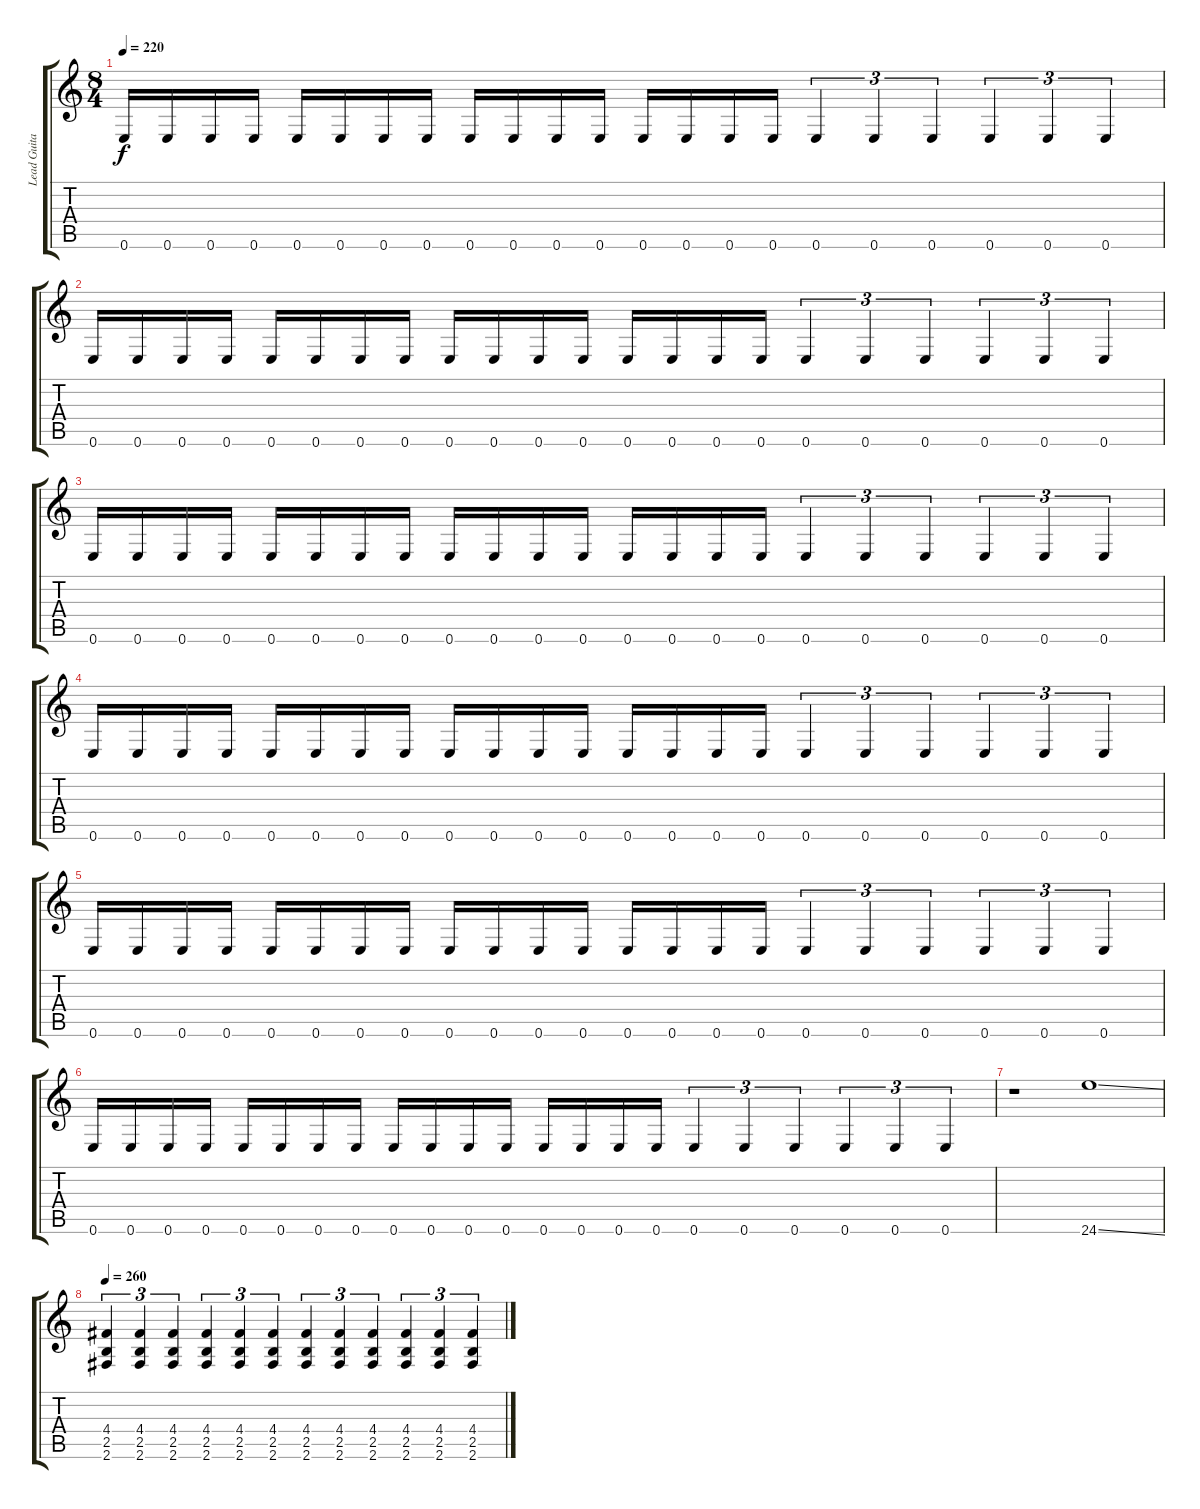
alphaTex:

\track ("Lead Guitar - > Galder" "Lead Guita") {instrument distortionguitar}
\staff {score tabs}
\tuning (E4 B3 G3 D3 A2 E2) {hide}
\ts (8 4)
\tempo 220
\clef g2
\ks c
0.6.16{dy f} 0.6.16 0.6.16 0.6.16 0.6.16 0.6.16 0.6.16 0.6.16 0.6.16 0.6.16 0.6.16 0.6.16 0.6.16 0.6.16 0.6.16 0.6.16 0.6.4{tu (3 2)} 0.6.4{tu (3 2)} 0.6.4{tu (3 2)} 0.6.4{tu (3 2)} 0.6.4{tu (3 2)} 0.6.4{tu (3 2)} |
0.6.16 0.6.16 0.6.16 0.6.16 0.6.16 0.6.16 0.6.16 0.6.16 0.6.16 0.6.16 0.6.16 0.6.16 0.6.16 0.6.16 0.6.16 0.6.16 0.6.4{tu (3 2)} 0.6.4{tu (3 2)} 0.6.4{tu (3 2)} 0.6.4{tu (3 2)} 0.6.4{tu (3 2)} 0.6.4{tu (3 2)} |
0.6.16 0.6.16 0.6.16 0.6.16 0.6.16 0.6.16 0.6.16 0.6.16 0.6.16 0.6.16 0.6.16 0.6.16 0.6.16 0.6.16 0.6.16 0.6.16 0.6.4{tu (3 2)} 0.6.4{tu (3 2)} 0.6.4{tu (3 2)} 0.6.4{tu (3 2)} 0.6.4{tu (3 2)} 0.6.4{tu (3 2)} |
0.6.16 0.6.16 0.6.16 0.6.16 0.6.16 0.6.16 0.6.16 0.6.16 0.6.16 0.6.16 0.6.16 0.6.16 0.6.16 0.6.16 0.6.16 0.6.16 0.6.4{tu (3 2)} 0.6.4{tu (3 2)} 0.6.4{tu (3 2)} 0.6.4{tu (3 2)} 0.6.4{tu (3 2)} 0.6.4{tu (3 2)} |
0.6.16 0.6.16 0.6.16 0.6.16 0.6.16 0.6.16 0.6.16 0.6.16 0.6.16 0.6.16 0.6.16 0.6.16 0.6.16 0.6.16 0.6.16 0.6.16 0.6.4{tu (3 2)} 0.6.4{tu (3 2)} 0.6.4{tu (3 2)} 0.6.4{tu (3 2)} 0.6.4{tu (3 2)} 0.6.4{tu (3 2)} |
0.6.16 0.6.16 0.6.16 0.6.16 0.6.16 0.6.16 0.6.16 0.6.16 0.6.16 0.6.16 0.6.16 0.6.16 0.6.16 0.6.16 0.6.16 0.6.16 0.6.4{tu (3 2)} 0.6.4{tu (3 2)} 0.6.4{tu (3 2)} 0.6.4{tu (3 2)} 0.6.4{tu (3 2)} 0.6.4{tu (3 2)} |
r.1 24.6{ss}.1 |
\tempo 260
(4.4 2.5 2.6).4{tu (3 2)} (4.4 2.5 2.6).4{tu (3 2)} (4.4 2.5 2.6).4{tu (3 2)} (4.4 2.5 2.6).4{tu (3 2)} (4.4 2.5 2.6).4{tu (3 2)} (4.4 2.5 2.6).4{tu (3 2)} (4.4 2.5 2.6).4{tu (3 2)} (4.4 2.5 2.6).4{tu (3 2)} (4.4 2.5 2.6).4{tu (3 2)} (4.4 2.5 2.6).4{tu (3 2)} (4.4 2.5 2.6).4{tu (3 2)} (4.4 2.5 2.6).4{tu (3 2)}
